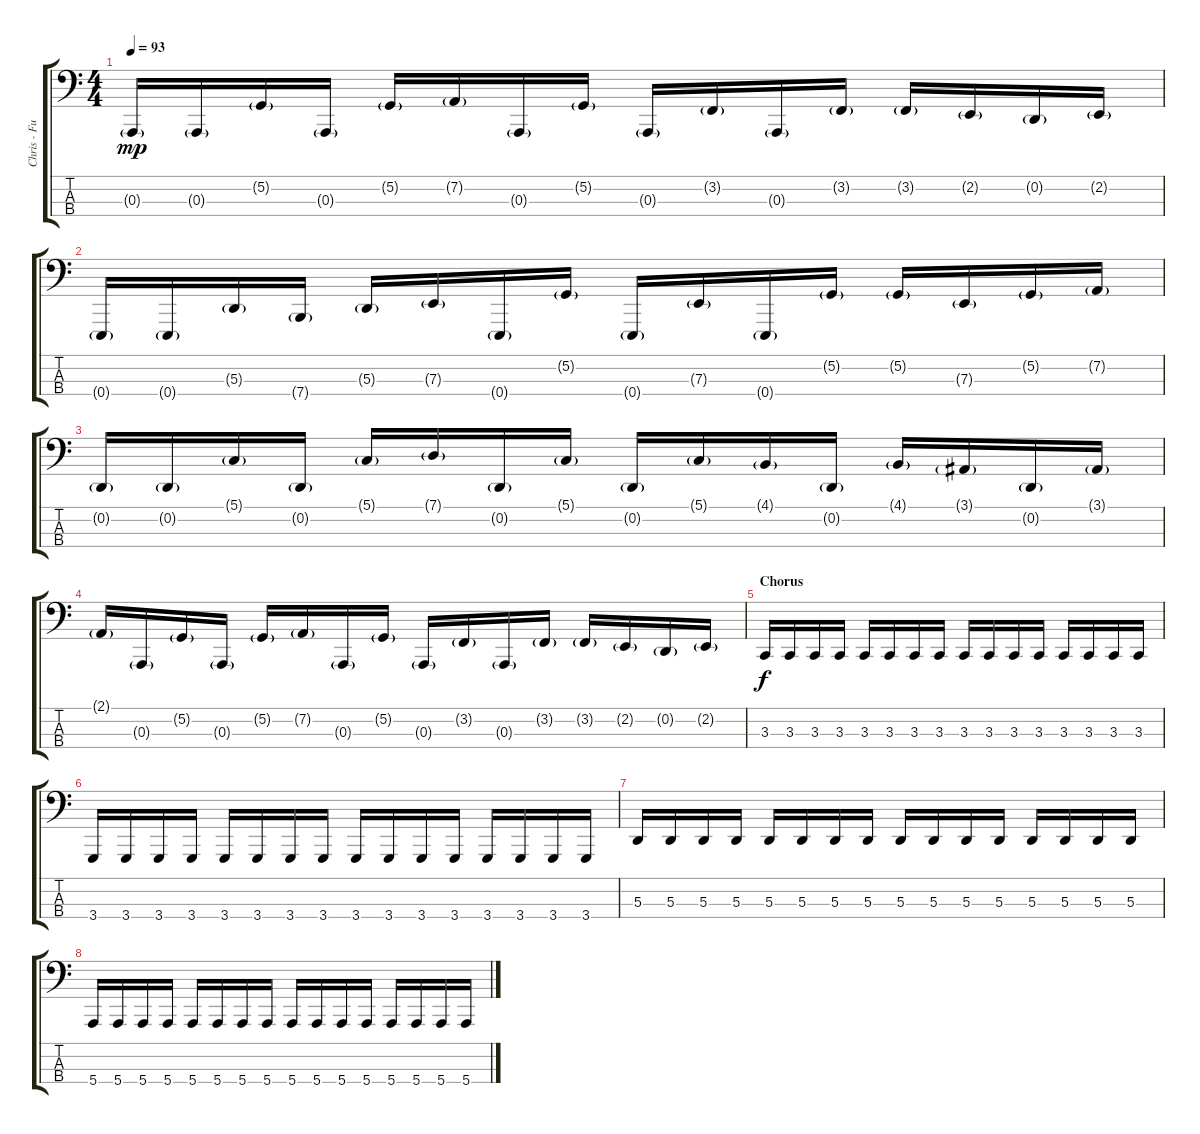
\track ("Chris - Fuzz Bass" "Chris - Fu") {instrument lead2sawtooth}
\staff {score tabs}
\tuning (G2 D2 A1 E1) {hide}
\ts (4 4)
\tempo 93
\clef f4
\ks c
0.3{g}.16{dy mp} 0.3{g}.16 5.2{g}.16 0.3{g}.16 5.2{g}.16 7.2{g}.16 0.3{g}.16 5.2{g}.16 0.3{g}.16 3.2{g}.16 0.3{g}.16 3.2{g}.16 3.2{g}.16 2.2{g}.16 0.2{g}.16 2.2{g}.16 |
0.4{g}.16 0.4{g}.16 5.3{g}.16 7.4{g}.16 5.3{g}.16 7.3{g}.16 0.4{g}.16 5.2{g}.16 0.4{g}.16 7.3{g}.16 0.4{g}.16 5.2{g}.16 5.2{g}.16 7.3{g}.16 5.2{g}.16 7.2{g}.16 |
0.2{g}.16 0.2{g}.16 5.1{g}.16 0.2{g}.16 5.1{g}.16 7.1{g}.16 0.2{g}.16 5.1{g}.16 0.2{g}.16 5.1{g}.16 4.1{g}.16 0.2{g}.16 4.1{g}.16 3.1{g}.16 0.2{g}.16 3.1{g}.16 |
2.1{g}.16 0.3{g}.16 5.2{g}.16 0.3{g}.16 5.2{g}.16 7.2{g}.16 0.3{g}.16 5.2{g}.16 0.3{g}.16 3.2{g}.16 0.3{g}.16 3.2{g}.16 3.2{g}.16 2.2{g}.16 0.2{g}.16 2.2{g}.16 |
\section ("" "Chorus")
3.3.16{dy f} 3.3.16 3.3.16 3.3.16 3.3.16 3.3.16 3.3.16 3.3.16 3.3.16 3.3.16 3.3.16 3.3.16 3.3.16 3.3.16 3.3.16 3.3.16 |
3.4.16 3.4.16 3.4.16 3.4.16 3.4.16 3.4.16 3.4.16 3.4.16 3.4.16 3.4.16 3.4.16 3.4.16 3.4.16 3.4.16 3.4.16 3.4.16 |
5.3.16 5.3.16 5.3.16 5.3.16 5.3.16 5.3.16 5.3.16 5.3.16 5.3.16 5.3.16 5.3.16 5.3.16 5.3.16 5.3.16 5.3.16 5.3.16 |
5.4.16 5.4.16 5.4.16 5.4.16 5.4.16 5.4.16 5.4.16 5.4.16 5.4.16 5.4.16 5.4.16 5.4.16 5.4.16 5.4.16 5.4.16 5.4.16
